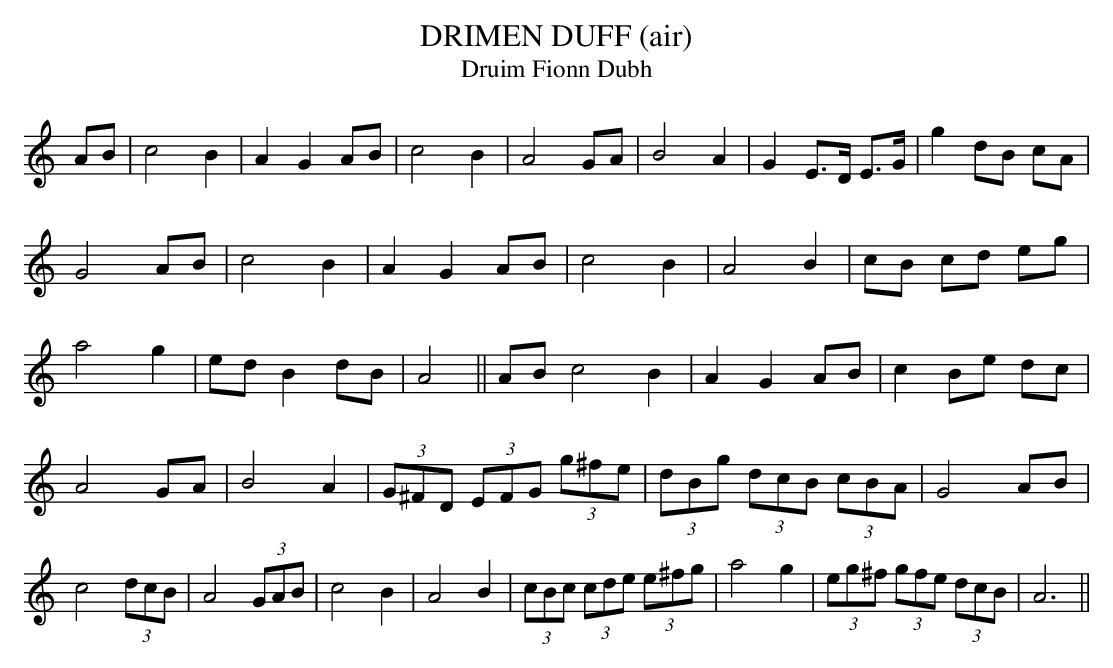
X:1
T:DRIMEN DUFF (air)\
T:Druim Fionn Dubh\
Y:"Andantino expressivo"\
this unlikely and ungainly name is a corruption of "Burke, Thomas"\
or its Gaelic equivalent. How the Chief - native speaker and all -\
didn't pick up on this is one of the small mysteries of ITM.\
M:3/4\
L:1/8\
K:Am\
AB|c4 B2|A2 G2 AB|c4 B2|A4 GA|B4 A2|G2 E>D E>G|\
g2 dB cA|G4 AB|c4 B2|A2 G2 AB|c4B2|A4 B2|cB cd eg|\
a4 g2|ed B2 dB|A4||AB c4 B2|A2 G2 AB|c2 Be dc|A4 GA|\
B4 A2|(3G^FD (3EFG (3g^fe|(3dBg (3dcB (3cBA|G4 AB|c4 (3dcB|\
A4 (3GAB|c4 B2|A4 B2|(3cBc (3cde (3e^fg|a4 g2|\
(3eg^f (3gfe (3dcB|A6||\
\
\
\
